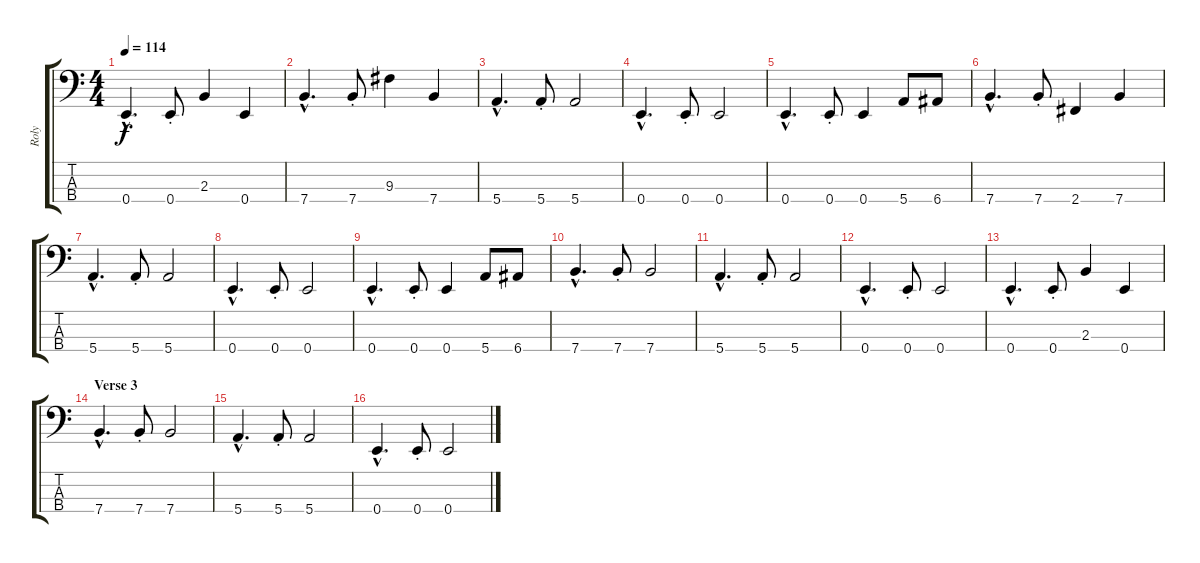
\track ("Roly" "Roly") {instrument electricbassfinger}
\staff {score tabs}
\tuning (G2 D2 A1 E1) {hide}
\ts (4 4)
\tempo 114
\clef f4
\ks c
0.4{hac}.4{d dy f} 0.4{st}.8 2.3.4 0.4.4 |
7.4{hac}.4{d} 7.4{st}.8 9.3.4 7.4.4 |
5.4{hac}.4{d} 5.4{st}.8 5.4.2 |
0.4{hac}.4{d} 0.4{st}.8 0.4.2 |
0.4{hac}.4{d} 0.4{st}.8 0.4.4 5.4.8 6.4.8 |
7.4{hac}.4{d} 7.4{st}.8 2.4.4 7.4.4 |
5.4{hac}.4{d} 5.4{st}.8 5.4.2 |
0.4{hac}.4{d} 0.4{st}.8 0.4.2 |
0.4{hac}.4{d} 0.4{st}.8 0.4.4 5.4.8 6.4.8 |
7.4{hac}.4{d} 7.4{st}.8 7.4.2 |
5.4{hac}.4{d} 5.4{st}.8 5.4.2 |
0.4{hac}.4{d} 0.4{st}.8 0.4.2 |
0.4{hac}.4{d} 0.4{st}.8 2.3.4 0.4.4 |
\section ("" "Verse 3")
7.4{hac}.4{d} 7.4{st}.8 7.4.2 |
5.4{hac}.4{d} 5.4{st}.8 5.4.2 |
0.4{hac}.4{d} 0.4{st}.8 0.4.2
